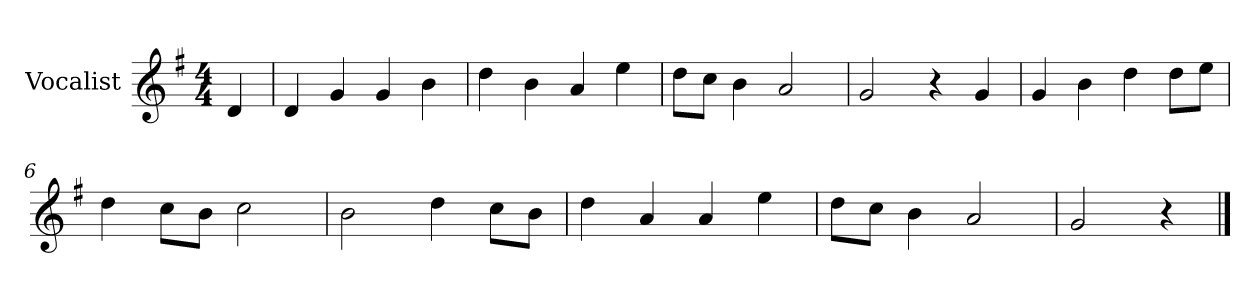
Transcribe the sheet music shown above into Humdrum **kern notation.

**kern
*part1
*staff1
*I"Vocalist
*k[f#]
*G:
*M4/4
=
4d
=1
4d
4g
4g
4b
=2
4dd
4b
4a
4ee
=3
8ddL
8ccJ
4b
2a
=4
2g
4r
4g
=5
4g
4b
4dd
8ddL
8eeJ
=6
4dd
8ccL
8bJ
2cc
=7
2b
4dd
8ccL
8bJ
=8
4dd
4a
4a
4ee
=9
8ddL
8ccJ
4b
2a
=10
2g
4r
==
*-
